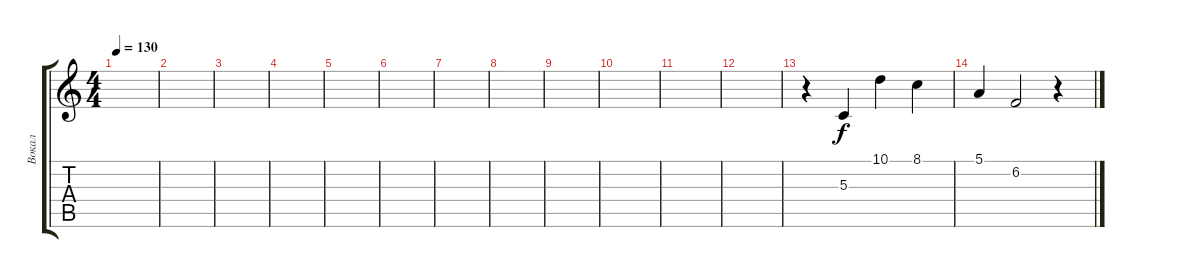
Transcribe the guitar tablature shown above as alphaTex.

\track ("Вокал" "Вокал") {instrument drawbarorgan}
\staff {score tabs}
\tuning (E4 B3 G3 D3 A2 E2) {hide}
\ts (4 4)
\tempo 130
\clef g2
\ks c
|
|
|
|
|
|
|
|
|
|
|
|
r.4 5.3.4 10.1.4 8.1.4 |
5.1.4 6.2.2 r.4
